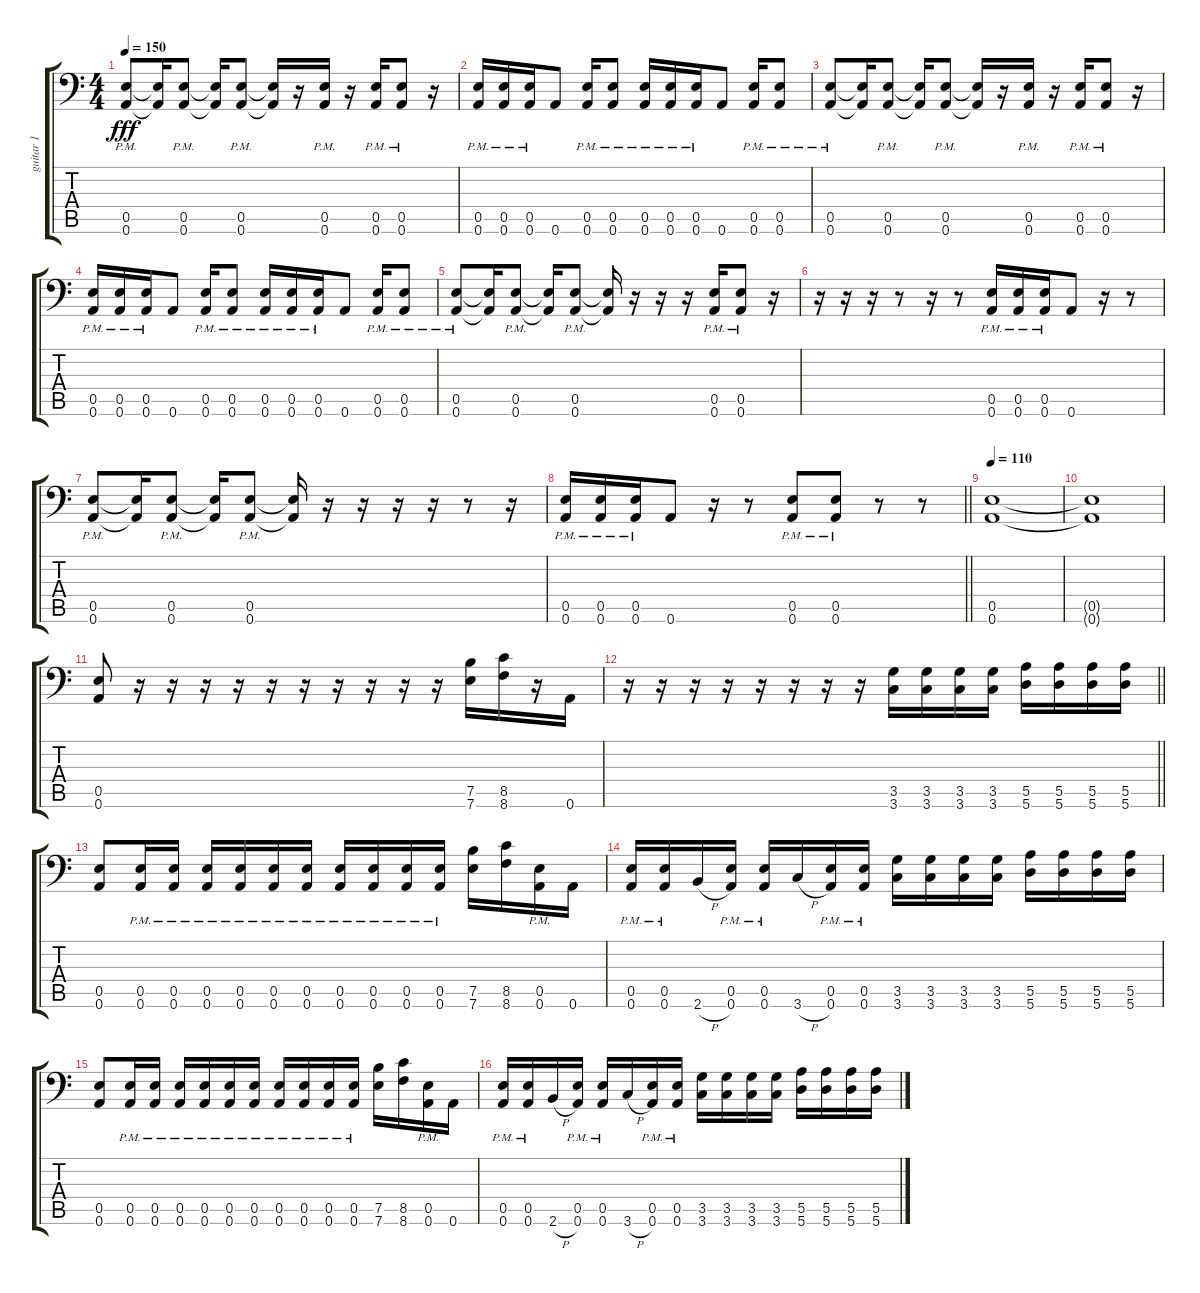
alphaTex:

\track ("guitar 1" "guitar 1") {instrument distortionguitar}
\staff {score tabs}
\tuning (B3 Gb3 D3 A2 E2 A1) {hide}
\ts (4 4)
\tempo 150
\clef f4
\ks c
(0.5{pm} 0.6{pm}).8{dy fff} (0.5{t} 0.6{t}).16 (0.5{pm} 0.6{pm}).8 (0.5{t} 0.6{t}).16 (0.5{pm} 0.6{pm}).8 (0.5{t} 0.6{t}).16 r.16 (0.5{pm} 0.6{pm}).16 r.16 (0.5{pm} 0.6{pm}).16 (0.5{pm} 0.6{pm}).8 r.16 |
(0.5{pm} 0.6{pm}).16 (0.5{pm} 0.6{pm}).16 (0.5{pm} 0.6{pm}).16 0.6.8 (0.5{pm} 0.6{pm}).16 (0.5{pm} 0.6{pm}).8 (0.5{pm} 0.6{pm}).16 (0.5{pm} 0.6{pm}).16 (0.5{pm} 0.6{pm}).16 0.6.8 (0.5{pm} 0.6{pm}).16 (0.5{pm} 0.6{pm}).8 |
(0.5{pm} 0.6{pm}).8 (0.5{t} 0.6{t}).16 (0.5{pm} 0.6{pm}).8 (0.5{t} 0.6{t}).16 (0.5{pm} 0.6{pm}).8 (0.5{t} 0.6{t}).16 r.16 (0.5{pm} 0.6{pm}).16 r.16 (0.5{pm} 0.6{pm}).16 (0.5{pm} 0.6{pm}).8 r.16 |
(0.5{pm} 0.6{pm}).16 (0.5{pm} 0.6{pm}).16 (0.5{pm} 0.6{pm}).16 0.6.8 (0.5{pm} 0.6{pm}).16 (0.5{pm} 0.6{pm}).8 (0.5{pm} 0.6{pm}).16 (0.5{pm} 0.6{pm}).16 (0.5{pm} 0.6{pm}).16 0.6.8 (0.5{pm} 0.6{pm}).16 (0.5{pm} 0.6{pm}).8 |
(0.5{pm} 0.6{pm}).8 (0.5{t} 0.6{t}).16 (0.5{pm} 0.6{pm}).8 (0.5{t} 0.6{t}).16 (0.5{pm} 0.6{pm}).8 (0.5{t} 0.6{t}).16 r.16 r.16 r.16 (0.5{pm} 0.6{pm}).16 (0.5{pm} 0.6{pm}).8 r.16 |
r.16 r.16 r.16 r.8 r.16 r.8 (0.5{pm} 0.6{pm}).16 (0.5{pm} 0.6{pm}).16 (0.5{pm} 0.6{pm}).16 0.6.8 r.16 r.8 |
(0.5{pm} 0.6{pm}).8 (0.5{t} 0.6{t}).16 (0.5{pm} 0.6{pm}).8 (0.5{t} 0.6{t}).16 (0.5{pm} 0.6{pm}).8 (0.5{t} 0.6{t}).16 r.16 r.16 r.16 r.16 r.8 r.16 |
\barLineRight lightlight
(0.5{pm} 0.6{pm}).16 (0.5{pm} 0.6{pm}).16 (0.5{pm} 0.6{pm}).16 0.6.8 r.16 r.8 (0.5{pm} 0.6{pm}).8 (0.5{pm} 0.6{pm}).8 r.8 r.8 |
\section ("" "")
\tempo 110
(0.5 0.6).1 |
(0.5{t} 0.6{t}).1 |
(0.5 0.6).8 r.16 r.16 r.16 r.16 r.16 r.16 r.16 r.16 r.16 r.16 (7.5 7.6).16 (8.5 8.6).16 r.16 0.6.16 |
\barLineRight lightlight
r.16 r.16 r.16 r.16 r.16 r.16 r.16 r.16 (3.5 3.6).16 (3.5 3.6).16 (3.5 3.6).16 (3.5 3.6).16 (5.5 5.6).16 (5.5 5.6).16 (5.5 5.6).16 (5.5 5.6).16 |
\section ("" "")
(0.5 0.6).8 (0.5{pm} 0.6{pm}).16 (0.5{pm} 0.6{pm}).16 (0.5{pm} 0.6{pm}).16 (0.5{pm} 0.6{pm}).16 (0.5{pm} 0.6{pm}).16 (0.5{pm} 0.6{pm}).16 (0.5{pm} 0.6{pm}).16 (0.5{pm} 0.6{pm}).16 (0.5{pm} 0.6{pm}).16 (0.5{pm} 0.6{pm}).16 (7.5 7.6).16 (8.5 8.6).16 (0.5{pm} 0.6{pm}).16 0.6.16 |
(0.5{pm} 0.6{pm}).16 (0.5{pm} 0.6{pm}).16 2.6{h}.16 (0.5{pm} 0.6{pm}).16 (0.5{pm} 0.6{pm}).16 3.6{h}.16 (0.5{pm} 0.6{pm}).16 (0.5{pm} 0.6{pm}).16 (3.5 3.6).16 (3.5 3.6).16 (3.5 3.6).16 (3.5 3.6).16 (5.5 5.6).16 (5.5 5.6).16 (5.5 5.6).16 (5.5 5.6).16 |
(0.5 0.6).8 (0.5{pm} 0.6{pm}).16 (0.5{pm} 0.6{pm}).16 (0.5{pm} 0.6{pm}).16 (0.5{pm} 0.6{pm}).16 (0.5{pm} 0.6{pm}).16 (0.5{pm} 0.6{pm}).16 (0.5{pm} 0.6{pm}).16 (0.5{pm} 0.6{pm}).16 (0.5{pm} 0.6{pm}).16 (0.5{pm} 0.6{pm}).16 (7.5 7.6).16 (8.5 8.6).16 (0.5{pm} 0.6{pm}).16 0.6.16 |
(0.5{pm} 0.6{pm}).16 (0.5{pm} 0.6{pm}).16 2.6{h}.16 (0.5{pm} 0.6{pm}).16 (0.5{pm} 0.6{pm}).16 3.6{h}.16 (0.5{pm} 0.6{pm}).16 (0.5{pm} 0.6{pm}).16 (3.5 3.6).16 (3.5 3.6).16 (3.5 3.6).16 (3.5 3.6).16 (5.5 5.6).16 (5.5 5.6).16 (5.5 5.6).16 (5.5 5.6).16
